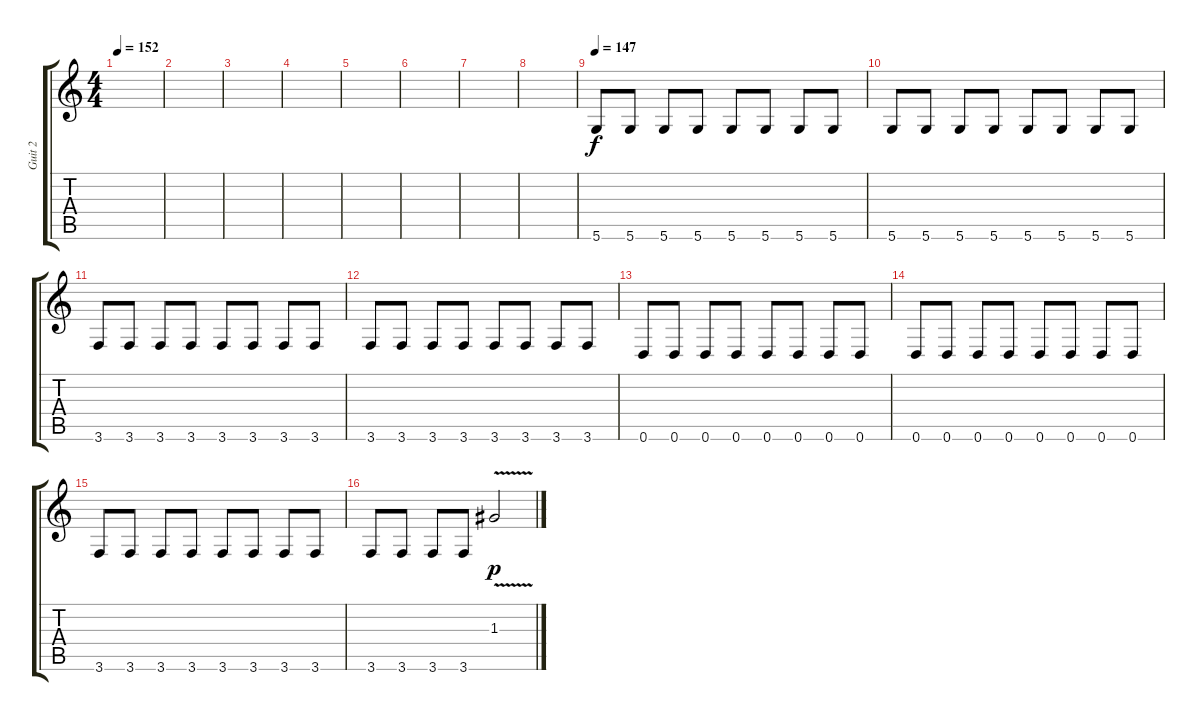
\track ("Guit 2" "Guit 2") {instrument distortionguitar}
\staff {score tabs}
\tuning (E4 B3 G3 D3 A2 D2) {hide}
\ts (4 4)
\tempo 152
\clef g2
\ks c
|
|
|
|
|
|
|
|
\tempo 147
5.6.8{dy f} 5.6.8 5.6.8 5.6.8 5.6.8 5.6.8 5.6.8 5.6.8 |
5.6.8 5.6.8 5.6.8 5.6.8 5.6.8 5.6.8 5.6.8 5.6.8 |
3.6.8 3.6.8 3.6.8 3.6.8 3.6.8 3.6.8 3.6.8 3.6.8 |
3.6.8 3.6.8 3.6.8 3.6.8 3.6.8 3.6.8 3.6.8 3.6.8 |
0.6.8 0.6.8 0.6.8 0.6.8 0.6.8 0.6.8 0.6.8 0.6.8 |
0.6.8 0.6.8 0.6.8 0.6.8 0.6.8 0.6.8 0.6.8 0.6.8 |
3.6.8 3.6.8 3.6.8 3.6.8 3.6.8 3.6.8 3.6.8 3.6.8 |
3.6.8 3.6.8 3.6.8 3.6.8 1.3{v}.2{dy p}
